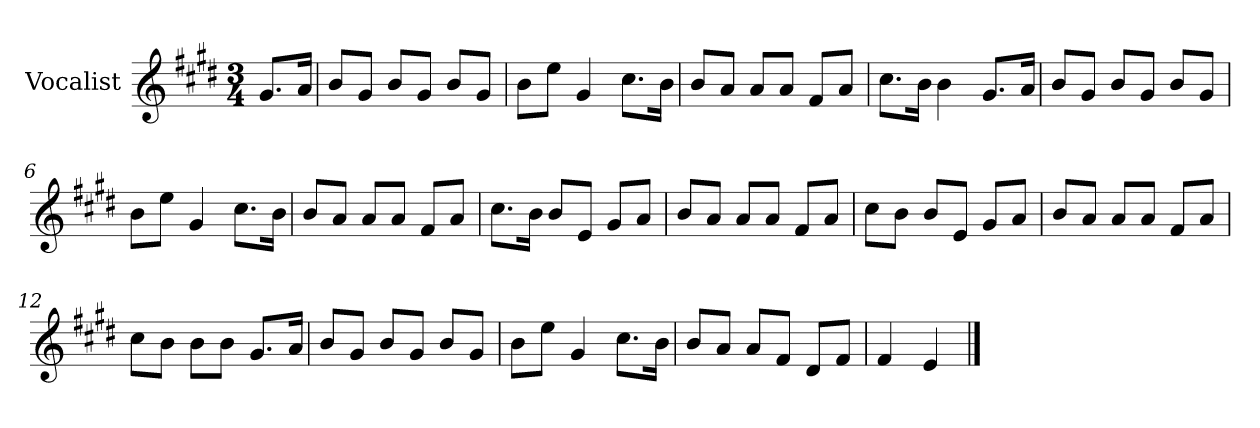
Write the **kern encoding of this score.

**kern
*part1
*staff1
*I"Vocalist
*k[f#c#g#d#]
*E:
*M3/4
=
8.g#L
16aJk
=1
8bL
8g#J
8bL
8g#J
8bL
8g#J
=2
8bL
8eeJ
4g#
8.cc#L
16bJk
=3
8bL
8aJ
8aL
8aJ
8f#L
8aJ
=4
8.cc#L
16bJk
4b
8.g#L
16aJk
=5
8bL
8g#J
8bL
8g#J
8bL
8g#J
=6
8bL
8eeJ
4g#
8.cc#L
16bJk
=7
8bL
8aJ
8aL
8aJ
8f#L
8aJ
=8
8.cc#L
16bJk
8bL
8eJ
8g#L
8aJ
=9
8bL
8aJ
8aL
8aJ
8f#L
8aJ
=10
8cc#L
8bJ
8bL
8eJ
8g#L
8aJ
=11
8bL
8aJ
8aL
8aJ
8f#L
8aJ
=12
8cc#L
8bJ
8bL
8bJ
8.g#L
16aJk
=13
8bL
8g#J
8bL
8g#J
8bL
8g#J
=14
8bL
8eeJ
4g#
8.cc#L
16bJk
=15
8bL
8aJ
8aL
8f#J
8d#L
8f#J
=16
4f#
4e
==
*-
